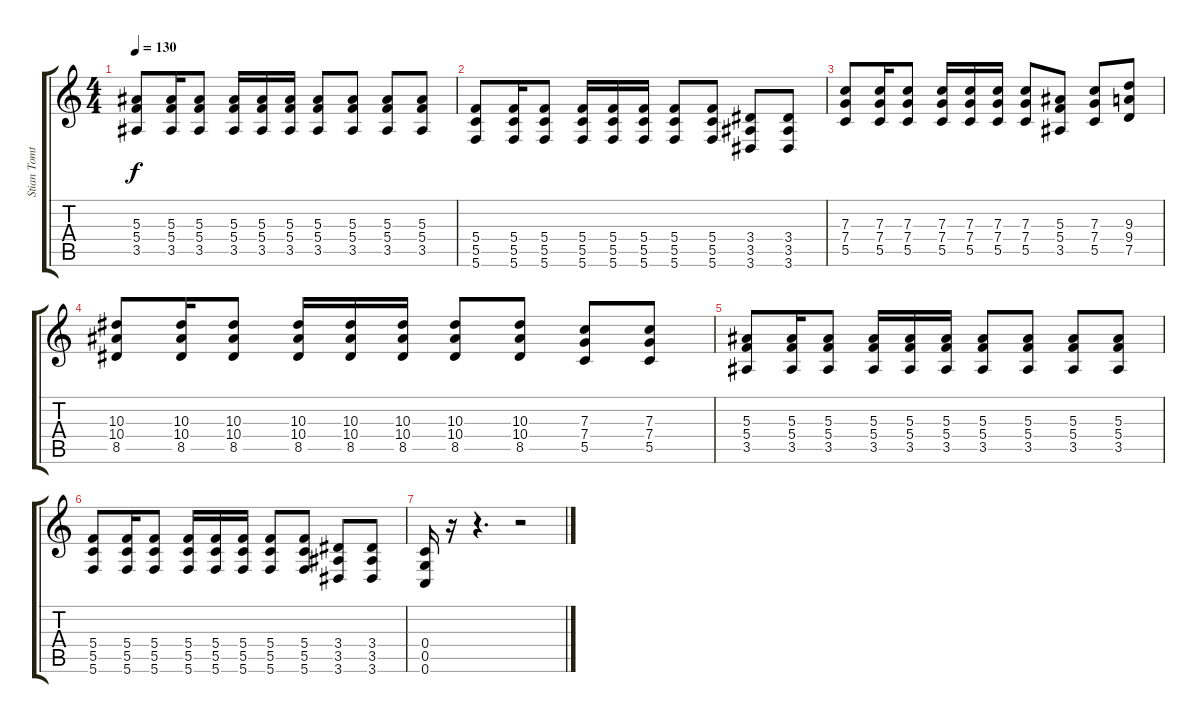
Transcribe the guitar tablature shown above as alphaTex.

\track ("Stian Tomt \"Shagrath\" Thoresen" "Stian Tomt") {instrument distortionguitar}
\staff {score tabs}
\tuning (D4 A3 F3 C3 G2 C2) {hide}
\ts (4 4)
\tempo 130
\clef g2
\ks c
(5.3 5.4 3.5).8{dy f} (5.3 5.4 3.5).16 (5.3 5.4 3.5).8 (5.3 5.4 3.5).16 (5.3 5.4 3.5).16 (5.3 5.4 3.5).16 (5.3 5.4 3.5).8 (5.3 5.4 3.5).8 (5.3 5.4 3.5).8 (5.3 5.4 3.5).8 |
(5.4 5.5 5.6).8 (5.4 5.5 5.6).16 (5.4 5.5 5.6).8 (5.4 5.5 5.6).16 (5.4 5.5 5.6).16 (5.4 5.5 5.6).16 (5.4 5.5 5.6).8 (5.4 5.5 5.6).8 (3.4 3.5 3.6).8 (3.4 3.5 3.6).8 |
(7.3 7.4 5.5).8 (7.3 7.4 5.5).16 (7.3 7.4 5.5).8 (7.3 7.4 5.5).16 (7.3 7.4 5.5).16 (7.3 7.4 5.5).16 (7.3 7.4 5.5).8 (5.3 5.4 3.5).8 (7.3 7.4 5.5).8 (9.3 9.4 7.5).8 |
(10.3 10.4 8.5).8 (10.3 10.4 8.5).16 (10.3 10.4 8.5).8 (10.3 10.4 8.5).16 (10.3 10.4 8.5).16 (10.3 10.4 8.5).16 (10.3 10.4 8.5).8 (10.3 10.4 8.5).8 (7.3 7.4 5.5).8 (7.3 7.4 5.5).8 |
(5.3 5.4 3.5).8 (5.3 5.4 3.5).16 (5.3 5.4 3.5).8 (5.3 5.4 3.5).16 (5.3 5.4 3.5).16 (5.3 5.4 3.5).16 (5.3 5.4 3.5).8 (5.3 5.4 3.5).8 (5.3 5.4 3.5).8 (5.3 5.4 3.5).8 |
(5.4 5.5 5.6).8 (5.4 5.5 5.6).16 (5.4 5.5 5.6).8 (5.4 5.5 5.6).16 (5.4 5.5 5.6).16 (5.4 5.5 5.6).16 (5.4 5.5 5.6).8 (5.4 5.5 5.6).8 (3.4 3.5 3.6).8 (3.4 3.5 3.6).8 |
(0.4 0.5 0.6).16 r.16 r.4{d} r.2
